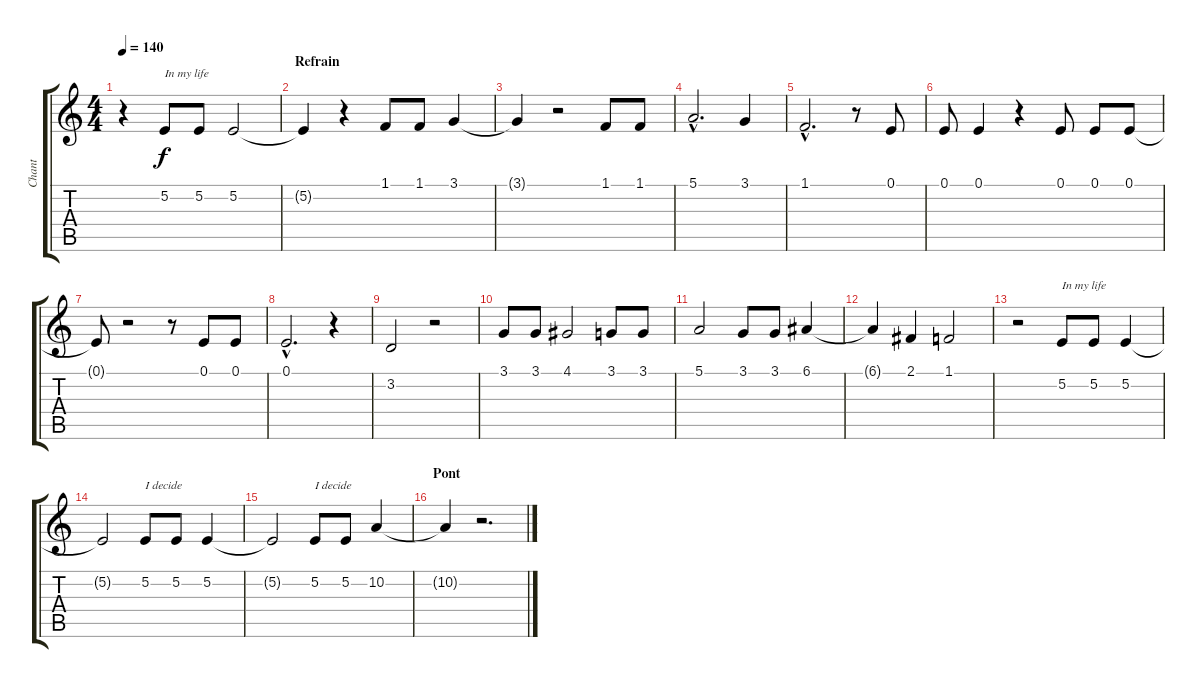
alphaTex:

\track ("Chant" "Chant") {instrument lead8bassandlead}
\staff {score tabs}
\tuning (E4 B3 G3 D3 A2 E2) {hide}
\ts (4 4)
\tempo 140
\clef g2
\ks c
r.4{dy f} 5.2.8{txt "In my life"} 5.2.8 5.2.2 |
\section ("" "Refrain")
5.2{t}.4 r.4 1.1.8 1.1.8 3.1.4 |
3.1{t}.4 r.2 1.1.8 1.1.8 |
5.1{hac}.2{d} 3.1.4 |
1.1{hac}.2{d} r.8 0.1.8 |
0.1.8 0.1.4 r.4 0.1.8 0.1.8 0.1.8 |
0.1{t}.8 r.2 r.8 0.1.8 0.1.8 |
0.1{hac}.2{d} r.4 |
3.2.2 r.2 |
3.1.8 3.1.8 4.1.2 3.1.8 3.1.8 |
5.1.2 3.1.8 3.1.8 6.1.4 |
6.1{t}.4 2.1.4 1.1.2 |
r.2 5.2.8{txt "In my life"} 5.2.8 5.2.4 |
5.2{t}.2 5.2.8{txt "I decide"} 5.2.8 5.2.4 |
5.2{t}.2 5.2.8{txt "I decide"} 5.2.8 10.2.4 |
\section ("" "Pont")
10.2{t}.4 r.2{d}
